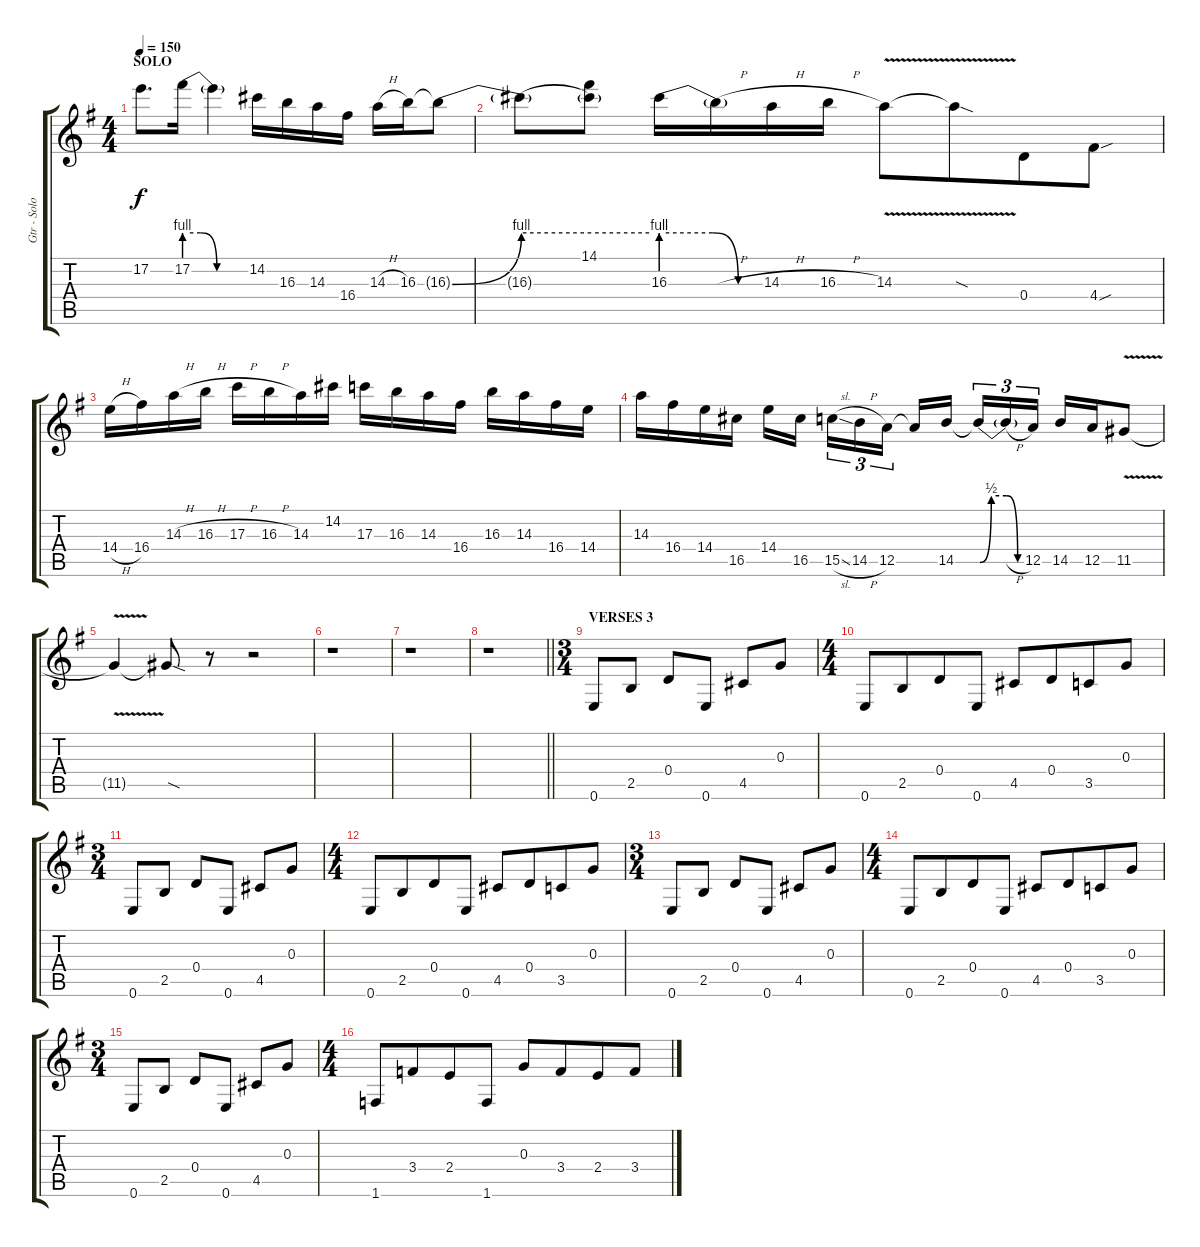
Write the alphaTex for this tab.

\track ("Gtr - Solo" "Gtr - Solo") {instrument overdrivenguitar}
\staff {score tabs}
\tuning (E4 B3 G3 D3 A2 E2) {hide}
\ts (4 4)
\section ("" "SOLO")
\tempo 150
\clef g2
\ks eminor
17.2{t}.8{d dy f} 17.2{be (custom 0 4 15 4 30 0 60 0)}.16 17.2{t}.4 14.2.16 16.3.16 14.3.16 16.4.16 14.3{h}.16 16.3.16 16.3{be (bend 0 0 60 4) t}.8 |
16.3{be (hold 0 4 60 4) t}.8 (14.1 16.3{be (hold 0 4 60 4) t}).8 16.3{be (custom 0 4 30 4 45 0 60 0)}.16 16.3{h t}.16 14.3{h}.16 16.3{h}.16 14.3{v}.8 14.3{sod t}.8{beam merge} 0.4.8 4.4{sou}.8 |
14.4{h}.16 16.4.16 14.3{h}.16 16.3{h}.16 17.3{h}.16 16.3{h}.16 14.3.16 14.2.16 17.3.16 16.3.16 14.3.16 16.4.16 16.3.16 14.3.16 16.4.16 14.4.16 |
14.3.16 16.4.16 14.4.16 16.5.16 14.4.16 16.5.16{beam splitsecondary} 15.5{sl}.16{tu (3 2)} 14.5{h}.16{tu (3 2)} 12.5.16{tu (3 2)} 12.5{t}.16 14.5.16{beam splitsecondary} 14.5{be (custom 0 0 15 2 35 2 50 0 60 0) t}.16{tu (3 2)} 14.5{h t}.16{tu (3 2)} 12.5.16{tu (3 2)} 14.5.16 12.5.16 11.5{v}.8 |
11.5{t}.4 11.5{sod t}.8 r.8 r.2 |
r.1 |
r.1 |
\barLineRight lightlight
r.1 |
\ts (3 4)
\section ("" "VERSES 3")
0.6.8{instrument acousticguitarsteel} 2.5.8 0.4.8 0.6.8{beam split} 4.5.8 0.3.8 |
\ts (4 4)
0.6.8 2.5.8{beam merge} 0.4.8 0.6.8{beam split} 4.5.8 0.4.8{beam merge} 3.5.8 0.3.8 |
\ts (3 4)
0.6.8 2.5.8 0.4.8 0.6.8{beam split} 4.5.8 0.3.8 |
\ts (4 4)
0.6.8 2.5.8{beam merge} 0.4.8 0.6.8{beam split} 4.5.8 0.4.8{beam merge} 3.5.8 0.3.8 |
\ts (3 4)
0.6.8 2.5.8 0.4.8 0.6.8{beam split} 4.5.8 0.3.8 |
\ts (4 4)
0.6.8 2.5.8{beam merge} 0.4.8 0.6.8{beam split} 4.5.8 0.4.8{beam merge} 3.5.8 0.3.8 |
\ts (3 4)
0.6.8 2.5.8 0.4.8 0.6.8{beam split} 4.5.8 0.3.8 |
\ts (4 4)
1.6.8 3.4.8{beam merge} 2.4.8 1.6.8{beam split} 0.3.8 3.4.8{beam merge} 2.4.8 3.4.8
